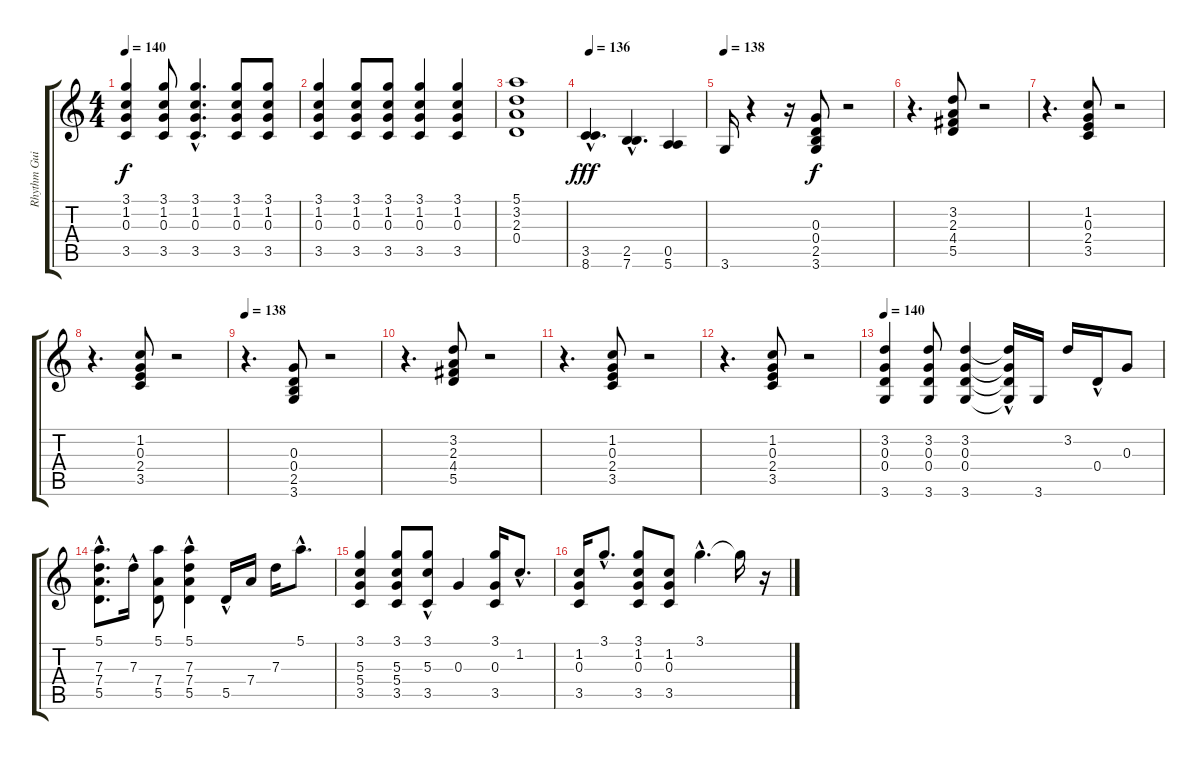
\track ("Rhythm Guitar" "Rhythm Gui") {instrument overdrivenguitar}
\staff {score tabs}
\tuning (E4 B3 G3 D3 A2 E2) {hide}
\ts (4 4)
\tempo 140
\clef g2
\ks c
(3.1 1.2 0.3 3.5).4{dy f} (3.1 1.2 0.3 3.5).8 (3.1{hac} 1.2{hac} 0.3{hac} 3.5{hac}).4{d} (3.1 1.2 0.3 3.5).8 (3.1 1.2 0.3 3.5).8 |
(3.1 1.2 0.3 3.5).4 (3.1 1.2 0.3 3.5).8 (3.1 1.2 0.3 3.5).8 (3.1 1.2 0.3 3.5).4 (3.1 1.2 0.3 3.5).4 |
(5.1 3.2 2.3 0.4).1 |
\tempo 136
(3.5{hac} 8.6{hac}).4{d dy fff} (2.5{hac} 7.6{hac}).4{d} (0.5 5.6).4 |
\tempo 138
3.6.16 r.4 r.16 (0.3 0.4 2.5 3.6).8{dy f} r.2 |
r.4{d} (3.2 2.3 4.4 5.5).8 r.2 |
r.4{d} (1.2 0.3 2.4 3.5).8 r.2 |
r.4{d} (1.2 0.3 2.4 3.5).8 r.2 |
\tempo 138
r.4{d} (0.3 0.4 2.5 3.6).8 r.2 |
r.4{d} (3.2 2.3 4.4 5.5).8 r.2 |
r.4{d} (1.2 0.3 2.4 3.5).8 r.2 |
r.4{d} (1.2 0.3 2.4 3.5).8 r.2 |
\tempo 140
(3.2 0.3 0.4 3.6).4 (3.2 0.3 0.4 3.6).8 (3.2 0.3 0.4 3.6).4 (3.2{t} 0.3{t} 0.4{hac t} 3.6{t}).16 3.6.16 3.2.16 0.4{hac}.16 0.3.8 |
(5.1 7.3{hac} 7.4 5.5).8{d} 7.3{hac}.16 (5.1 7.4 5.5).8 (5.1{hac} 7.3{hac} 7.4 5.5).4 5.5{hac}.16 7.4.16 7.3.16 5.1{hac}.8{d} |
(3.1 5.3 5.4 3.5).4 (3.1 5.3 5.4 3.5).8 (3.1{hac} 5.3{hac} 3.5{hac}).8 0.3.4 (3.1 0.3 3.5).16 1.2{hac}.8{d} |
(1.2 0.3 3.5).16 3.1{hac}.8{d} (3.1 1.2 0.3 3.5).8 (1.2 0.3 3.5).8 3.1{hac}.4{d} 3.1{t}.16 r.16
